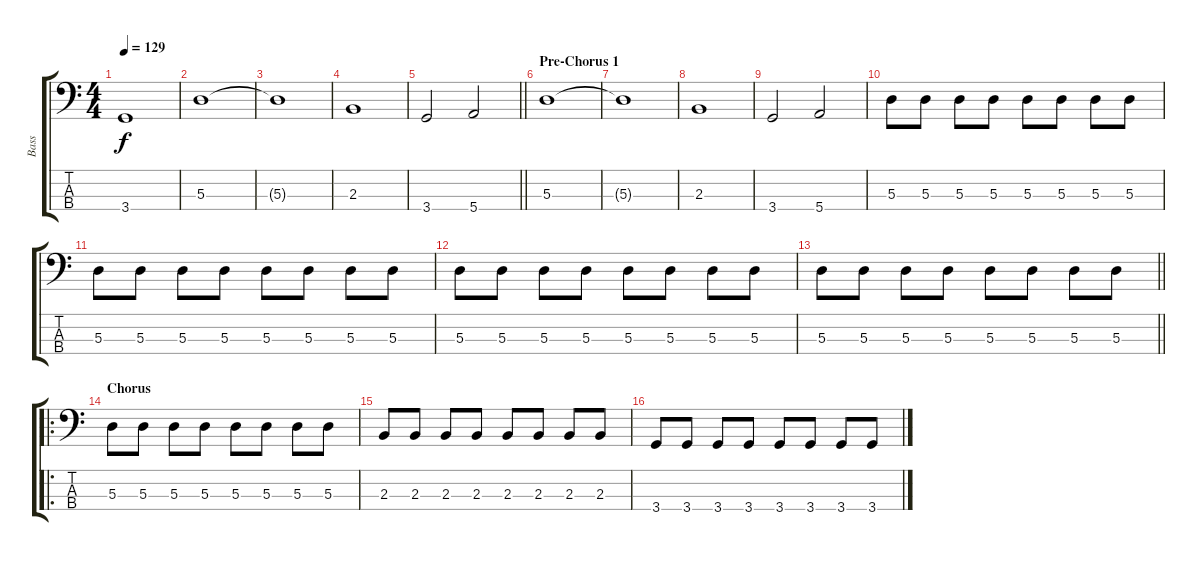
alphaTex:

\track ("Bass" "Bass") {instrument electricbassfinger}
\staff {score tabs}
\tuning (G2 D2 A1 E1) {hide}
\ts (4 4)
\tempo 129
\clef f4
\ks c
3.4.1{dy f} |
5.3.1 |
5.3{t}.1 |
2.3.1 |
\barLineRight lightlight
3.4.2 5.4.2 |
\section ("" "Pre-Chorus 1")
5.3.1 |
5.3{t}.1 |
2.3.1 |
3.4.2 5.4.2 |
5.3.8 5.3.8 5.3.8 5.3.8 5.3.8 5.3.8 5.3.8 5.3.8 |
5.3.8 5.3.8 5.3.8 5.3.8 5.3.8 5.3.8 5.3.8 5.3.8 |
5.3.8 5.3.8 5.3.8 5.3.8 5.3.8 5.3.8 5.3.8 5.3.8 |
\barLineRight lightlight
5.3.8 5.3.8 5.3.8 5.3.8 5.3.8 5.3.8 5.3.8 5.3.8 |
\ro
\section ("" "Chorus")
5.3.8 5.3.8 5.3.8 5.3.8 5.3.8 5.3.8 5.3.8 5.3.8 |
2.3.8 2.3.8 2.3.8 2.3.8 2.3.8 2.3.8 2.3.8 2.3.8 |
3.4.8 3.4.8 3.4.8 3.4.8 3.4.8 3.4.8 3.4.8 3.4.8
